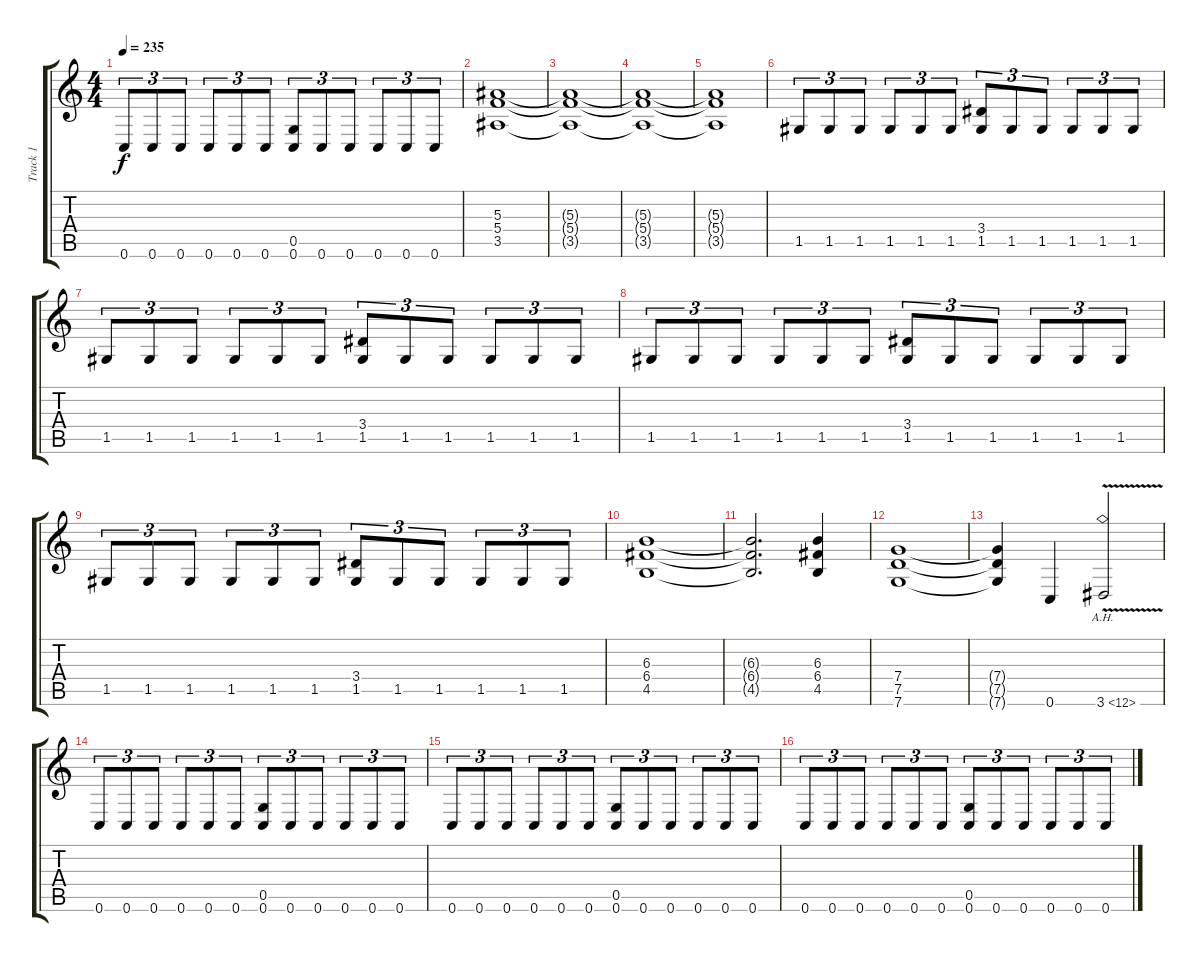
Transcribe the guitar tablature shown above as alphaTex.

\track ("Track 1" "Track 1") {instrument distortionguitar}
\staff {score tabs}
\tuning (D4 A3 F3 C3 G2 C2) {hide}
\ts (4 4)
\tempo 235
\clef g2
\ks c
0.6.8{tu (3 2) dy f} 0.6.8{tu (3 2)} 0.6.8{tu (3 2)} 0.6.8{tu (3 2)} 0.6.8{tu (3 2)} 0.6.8{tu (3 2)} (0.5 0.6).8{tu (3 2)} 0.6.8{tu (3 2)} 0.6.8{tu (3 2)} 0.6.8{tu (3 2)} 0.6.8{tu (3 2)} 0.6.8{tu (3 2)} |
(5.3 5.4 3.5).1 |
(5.3{t} 5.4{t} 3.5{t}).1 |
(5.3{t} 5.4{t} 3.5{t}).1 |
(5.3{t} 5.4{t} 3.5{t}).1 |
1.5.8{tu (3 2)} 1.5.8{tu (3 2)} 1.5.8{tu (3 2)} 1.5.8{tu (3 2)} 1.5.8{tu (3 2)} 1.5.8{tu (3 2)} (3.4 1.5).8{tu (3 2)} 1.5.8{tu (3 2)} 1.5.8{tu (3 2)} 1.5.8{tu (3 2)} 1.5.8{tu (3 2)} 1.5.8{tu (3 2)} |
1.5.8{tu (3 2)} 1.5.8{tu (3 2)} 1.5.8{tu (3 2)} 1.5.8{tu (3 2)} 1.5.8{tu (3 2)} 1.5.8{tu (3 2)} (3.4 1.5).8{tu (3 2)} 1.5.8{tu (3 2)} 1.5.8{tu (3 2)} 1.5.8{tu (3 2)} 1.5.8{tu (3 2)} 1.5.8{tu (3 2)} |
1.5.8{tu (3 2)} 1.5.8{tu (3 2)} 1.5.8{tu (3 2)} 1.5.8{tu (3 2)} 1.5.8{tu (3 2)} 1.5.8{tu (3 2)} (3.4 1.5).8{tu (3 2)} 1.5.8{tu (3 2)} 1.5.8{tu (3 2)} 1.5.8{tu (3 2)} 1.5.8{tu (3 2)} 1.5.8{tu (3 2)} |
1.5.8{tu (3 2)} 1.5.8{tu (3 2)} 1.5.8{tu (3 2)} 1.5.8{tu (3 2)} 1.5.8{tu (3 2)} 1.5.8{tu (3 2)} (3.4 1.5).8{tu (3 2)} 1.5.8{tu (3 2)} 1.5.8{tu (3 2)} 1.5.8{tu (3 2)} 1.5.8{tu (3 2)} 1.5.8{tu (3 2)} |
(6.3 6.4 4.5).1 |
(6.3{t} 6.4{t} 4.5{t}).2{d} (6.3 6.4 4.5).4 |
(7.4 7.5 7.6).1 |
(7.4{t} 7.5{t} 7.6{t}).4 0.6.4 3.6{ah 9 v}.2 |
0.6.8{tu (3 2)} 0.6.8{tu (3 2)} 0.6.8{tu (3 2)} 0.6.8{tu (3 2)} 0.6.8{tu (3 2)} 0.6.8{tu (3 2)} (0.5 0.6).8{tu (3 2)} 0.6.8{tu (3 2)} 0.6.8{tu (3 2)} 0.6.8{tu (3 2)} 0.6.8{tu (3 2)} 0.6.8{tu (3 2)} |
0.6.8{tu (3 2)} 0.6.8{tu (3 2)} 0.6.8{tu (3 2)} 0.6.8{tu (3 2)} 0.6.8{tu (3 2)} 0.6.8{tu (3 2)} (0.5 0.6).8{tu (3 2)} 0.6.8{tu (3 2)} 0.6.8{tu (3 2)} 0.6.8{tu (3 2)} 0.6.8{tu (3 2)} 0.6.8{tu (3 2)} |
0.6.8{tu (3 2)} 0.6.8{tu (3 2)} 0.6.8{tu (3 2)} 0.6.8{tu (3 2)} 0.6.8{tu (3 2)} 0.6.8{tu (3 2)} (0.5 0.6).8{tu (3 2)} 0.6.8{tu (3 2)} 0.6.8{tu (3 2)} 0.6.8{tu (3 2)} 0.6.8{tu (3 2)} 0.6.8{tu (3 2)}
